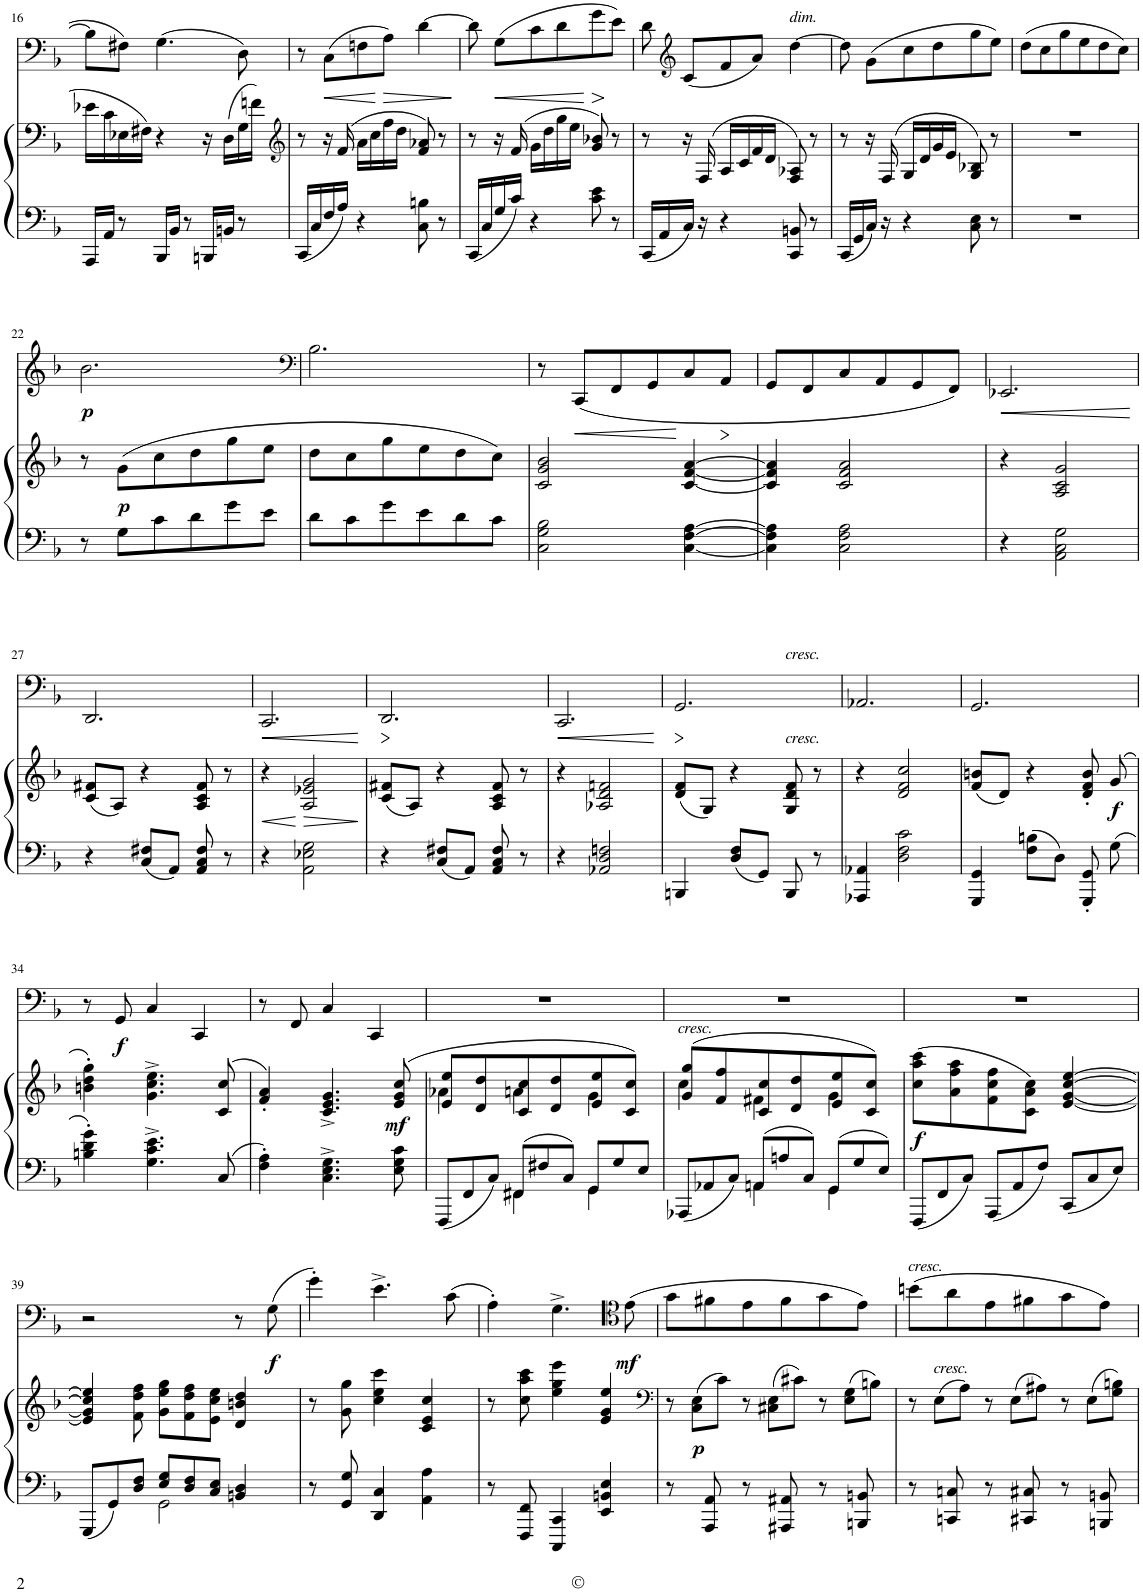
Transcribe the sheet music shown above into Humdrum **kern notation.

**kern	**kern	**dynam	**kern	**dynam
*part2	*part2	*part2	*part1	*part1
*staff3	*staff2	*staff2/3	*staff1	*staff1
*	*	*	*I"Cello	*
!!LO:PB:g=z
*clefF4	*clefF4	*	*clefF4	*
*k[b-]	*k[b-]	*	*k[b-]	*
*F:	*F:	*	*F:	*
*M3/4	*M3/4	*	*M3/4	*
=16	=16	=16	=16	=16
16AAA/LL	16e-X\LL	.	8B-\L]	.
16AA/JJ	16c\	.	.	.
8r	16E-X\	.	8F#X\J	.
.	16F#X\JJ	.	.	.
16BBB-/LL	4r	.	(>4.G\	.
16BB-/JJ	.	.	.	.
8r	.	.	.	.
16BBBn/LL	16r	.	.	.
16BBn/JJ	(>16D\LL	.	.	.
8r	16G\	.	8D\)	.
.	16fn\JJ)	.	.	.
=17	=17	=17	=17	=17
*	*clefG2	*	*	*
16CC/LL	8r	.	8r	.
16C/	.	.	.	.
!	!	!	!	!LO:HP:b
16F/	16r	.	(>8C\L	<
16A/JJ	(>16f/	.	.	.
4r	16a\LL	.	8Fn\	.
.	16cc\	.	.	.
!	!	!	!	!LO:HP:n=1:b
.	16ff\	.	8A\J)	[ >
.	16dd\JJ	.	.	.
8C\ 8Bn\	8f/ 8a-X/)	.	[4d\	.
8r	8r	.	.	.
.	.	.	.	]
=18	=18	=18	=18	=18
16CC/LL	8r	.	8d\]	.
16C/	.	.	.	.
!	!	!	!	!LO:HP:b
16G/	16r	.	(>8G\L	<
16c/JJ	(>16f/	.	.	.
4r	16g\LL	.	8c\	.
.	16dd\	.	.	.
.	16gg\	.	8d\	.
.	16ee\JJ	.	.	.
!	!	!	!	!LO:HP:n=1:b
8c\ 8e\	8g/ 8b-X/)	.	8g\	[ >
8r	8r	.	8e\J)	]
=19	=19	=19	=19	=19
16CC/LL	8r	.	8d\	.
16AA/	.	.	.	.
*	*	*	*clefG2	*
16C/JJ	16r	.	(<8c/L	.
16r	(>16F/	.	.	.
4r	16A/LL	.	8f/	.
.	16c/	.	.	.
.	16f/	.	8a/J)	.
.	16d/JJ	.	.	.
!	!	!	!LO:TX:a:i:t=dim.	!
8CC/ 8BBn/	8F/ 8A-X/)	.	[4dd\	.
8r	8r	.	.	.
=20	=20	=20	=20	=20
16CC/LL	8r	.	8dd\]	.
16GG/	.	.	.	.
16C/JJ	16r	.	(>8g\L	.
16r	(>16F/	.	.	.
4r	16G/LL	.	8cc\	.
.	16d/	.	.	.
.	16g/	.	8dd\	.
.	16e/JJ	.	.	.
8C\ 8E\	8G/ 8B-X/)	.	8gg\	.
8r	8r	.	8ee\J)	.
=21	=21	=21	=21	=21
2.r	2.r	.	(>8dd\L	.
.	.	.	8cc\	.
.	.	.	8gg\	.
.	.	.	8ee\	.
.	.	.	8dd\	.
.	.	.	8cc\J)	.
!!LO:LB:g=z
=22	=22	=22	=22	=22
!	!	!	!	!LO:DY:b
8r	8r	.	2.b-\	p
!	!	!LO:DY:b	!	!
8G\L	(>8g\L	p	.	.
8c\	8cc\	.	.	.
8d\	8dd\	.	.	.
8g\	8gg\	.	.	.
8e\J	8ee\J	.	.	.
=23	=23	=23	=23	=23
*	*	*	*clefF4	*
8d\L	8dd\L	.	2.B-\	.
8c\	8cc\	.	.	.
8g\	8gg\	.	.	.
8e\	8ee\	.	.	.
8d\	8dd\	.	.	.
8c\J	8cc\J)	.	.	.
=24	=24	=24	=24	=24
2C\ 2G\ 2B-\	2c/ 2g/ 2b-/	.	8r	.
!	!	!	!	!LO:HP:b
.	.	.	(<8CC/L	<
.	.	.	8FF/	.
.	.	.	8GG/	.
[4C\ [4F\ [4A\	[4c/ [4f/ [4a/	.	8C/	[
!	!	!	!	!LO:HP:b
.	.	.	8AA/J	>
=25	=25	=25	=25	=25
4C\] 4F\] 4A\]	4c/] 4f/] 4a/]	.	8GG/L	.
.	.	.	8FF/	.
2C\ 2F\ 2A\	2c/ 2f/ 2a/	.	8C/	.
.	.	.	8AA/	.
.	.	.	8GG/	.
.	.	.	8FF/J)	.
=26	=26	=26	=26	=26
!	!	!	!	!LO:HP:b
4r	4r	.	2.EE-X/	<
2AA\ 2C\ 2G\	2A/ 2c/ 2g/	.	.	.
.	.	.	.	] [
!!LO:LB:g=z
=27	=27	=27	=27	=27
!	!	!	!	!LO:HP:b
4r	(<8c/ 8f#X/L	.	2.DD/	>
.	8A/J)	.	.	.
8C/ 8F#X/L	4r	.	.	.
8AA/J	.	.	.	.
8AA/ 8C/ 8F#/	8A/ 8c/ 8f#/	.	.	.
8r	8r	.	.	.
=28	=28	=28	=28	=28
!	!	!LO:HP:b	!	!LO:HP:b
4r	4r	<	2.CC/	<
2AA\ 2E-X\ 2G\	2A/ 2e-X/ 2g/	.	.	.
.	.	[	.	] [
=29	=29	=29	=29	=29
!	!	!	!	!LO:HP:b
4r	(<8c/ 8f#X/L	.	2.DD/	>
.	8A/J)	.	.	.
8C/ 8F#X/L	4r	.	.	.
8AA/J	.	.	.	.
8AA/ 8C/ 8F#/	8A/ 8c/ 8f#/	.	.	.
8r	8r	.	.	.
=30	=30	=30	=30	=30
!	!	!	!	!LO:HP:b
4r	4r	.	2.CC/	<
2AA-X/ 2D/ 2Fn/	2A-X/ 2d/ 2fn/	.	.	.
.	.	.	.	] [
=31	=31	=31	=31	=31
*	*	*	*^	*
4BBBn/	(<8d/ 8f/L	.	2.GG/	2ryy	.
.	8G/J)	.	.	.	.
8D/ 8F/L	4r	.	.	.	.
8GG/J	.	.	.	.	.
!	!	!	!	!LO:TX:a:i:t=cresc.	!
!	!LO:TX:a:i:t=cresc.	!	!	!	!
8BBB/	8G/ 8d/ 8f/	.	.	4ryy	.
8r	8r	.	.	.	.
*	*	*	*v	*v	*
=32	=32	=32	=32	=32
4AAA-X/ 4AA-X/	4r	.	2.AA-X/	.
2D\ 2F\ 2c\	2d/ 2f/ 2cc/	.	.	.
=33	=33	=33	=33	=33
4GGG/ 4GG/	(<8f/ 8bn/L	.	2.GG/	.
.	8d/J)	.	.	.
8F\ 8Bn\L	4r	.	.	.
8D\J	.	.	.	.
8GGG/' 8GG/'	8d/' 8f/' 8b/'	.	.	.
!	!	!LO:DY:b	!	!
8G\	(>8g/	f	.	.
!!LO:LB:g=z
=34	=34	=34	=34	=34
4Bn\' 4d\' 4g\'	4bn\' 4dd\' 4gg\')	.	8r	.
!	!	!	!	!LO:DY:b
.	.	.	8GG/	f
4.G\^ 4.c\^ 4.e\^	4.g\^ 4.cc\^ 4.ee\^	.	4C/	.
.	.	.	4CC/	.
8C/	(>8c/ 8cc/	.	.	.
=35	=35	=35	=35	=35
4F\' 4A\'	4f/' 4a/')	.	8r	.
.	.	.	8FF/	.
4.C\^ 4.E\^ 4.G\^	4.c/^ 4.e/^ 4.g/^	.	4C/	.
.	.	.	4CC/	.
!	!	!LO:DY:b	!	!
8E\ 8G\ 8c\	(>8e/ 8g/ 8cc/	mf	.	.
=36	=36	=36	=36	=36
*Xtuplet	*	*	*	*
*^	*^	*	*	*
12FFF/L	4ryy	8e/ 8ee/L	4a-X\	.	2.r	.
12FF/	.	.	.	.	.	.
.	.	8d/ 8dd/	.	.	.	.
12C/J	.	.	.	.	.	.
12FF#X/L	4FF#\	8c/ 8cc/	4an\	.	.	.
12F#X/	.	.	.	.	.	.
.	.	8d/ 8dd/	.	.	.	.
12C/J	.	.	.	.	.	.
12GG/L	4GG\	8e/ 8ee/	4g\	.	.	.
12G/	.	.	.	.	.	.
.	.	8c/ 8cc/J)	.	.	.	.
12E/J	.	.	.	.	.	.
=37	=37	=37	=37	=37	=37	=37
!	!	!LO:TX:a:i:t=cresc.	!	!	!	!
12AAA-X/L	4ryy	(>8g/ 8gg/L	4cc\	.	2.r	.
12AA-X/	.	.	.	.	.	.
.	.	8f/ 8ff/	.	.	.	.
12C/J	.	.	.	.	.	.
12AAn/L	4AA\	8c/ 8cc/	4f#X\	.	.	.
12An/	.	.	.	.	.	.
.	.	8d/ 8dd/	.	.	.	.
12C/J	.	.	.	.	.	.
12GG/L	4GG\	8e/ 8ee/	4g\	.	.	.
12G/	.	.	.	.	.	.
.	.	8c/ 8cc/J)	.	.	.	.
12E/J	.	.	.	.	.	.
*v	*v	*	*	*	*	*
*	*v	*v	*	*	*
=38	=38	=38	=38	=38
!	!	!LO:DY:b	!	!
12FFF/L	(>8cc\ 8aa\ 8ccc\L	f	2.r	.
12FF/	.	.	.	.
.	8a\ 8ff\ 8aa\	.	.	.
12C/J	.	.	.	.
12AAA/L	8f\ 8cc\ 8ff\	.	.	.
12AA/	.	.	.	.
.	8c\ 8a\ 8cc\J)	.	.	.
12F/J	.	.	.	.
12CC/L	[4e/ [4g/ [4cc/ [4ee/	.	.	.
12C/	.	.	.	.
12E/J	.	.	.	.
!!LO:LB:g=z
=39	=39	=39	=39	=39
*^	*	*	*	*
*	*	*Xtuplet	*	*	*
12GGG/L	4ryy	6e/] 6g/] 6cc/] 6ee/]	.	2r	.
12GG/	.	.	.	.	.
12D/ 12F/J	.	12f\ 12dd\ 12ff\	.	.	.
12E/ 12G/L	2GG\	12g\ 12ee\ 12gg\L	.	.	.
12D/ 12F/	.	12f\ 12dd\ 12ff\	.	.	.
12C/ 12E/J	.	12e\ 12cc\ 12ee\J	.	.	.
4BBn/ 4D/	.	4d/ 4bn/ 4dd/	.	8r	.
!	!	!	!	!	!LO:DY:b
.	.	.	.	(>8G\	f
*v	*v	*	*	*	*
=40	=40	=40	=40	=40
8r	8r	.	4g'\)	.
8GG/ 8G/	8g\ 8gg\	.	.	.
4DD/ 4C/	4cc\ 4ee\ 4ccc\	.	4.e^\	.
4AA\ 4A\	4c/ 4e/ 4cc/	.	.	.
.	.	.	(>8c\	.
=41	=41	=41	=41	=41
8r	8r	.	4A'\)	.
8FFF/ 8FF/	8cc\ 8aa\ 8ccc\	.	.	.
4CCC/ 4CC/	4ee\ 4gg\ 4eee\	.	4.G^\	.
4EE/ 4BBn/ 4E/	4e/ 4g/ 4ee/	.	.	.
*	*	*	*clefC4	*
!	!	!	!	!LO:DY:b
.	.	.	(>8e\	mf
=42	=42	=42	=42	=42
*	*clefF4	*	*	*
8r	12r	.	8g\L	.
!	!	!LO:DY:b	!	!
.	(>12C\ 12E\L	p	.	.
8AAA/ 8AA/	.	.	8f#X\	.
.	12c\J)	.	.	.
8r	12r	.	8e\	.
.	(>12C#X\ 12E\L	.	.	.
8AAA#X/ 8AA#X/	.	.	8f#\	.
.	12c#X\J)	.	.	.
8r	12r	.	8g\	.
.	(>12E\ 12G\L	.	.	.
8BBBn/ 8BBn/	.	.	8e\J)	.
.	12Bn\J)	.	.	.
=43	=43	=43	=43	=43
!	!	!	!LO:TX:a:i:t=cresc.	!
8r	12r	.	(>8bn\L	.
!	!LO:TX:a:i:t=cresc.	!	!	!
.	(>12E\L	.	.	.
8CCn/ 8Cn/	.	.	8a\	.
.	12A\J)	.	.	.
8r	12r	.	8e\	.
.	(>12E\L	.	.	.
8CC#X/ 8C#X/	.	.	8f#X\	.
.	12A#X\J)	.	.	.
8r	12r	.	8g\	.
.	(>12E\L	.	.	.
8BBBn/ 8BBn/	.	.	8e\J)	.
.	12G\ 12Bn\J)	.	.	.
=	=	=	=	=
*-	*-	*-	*-	*-
